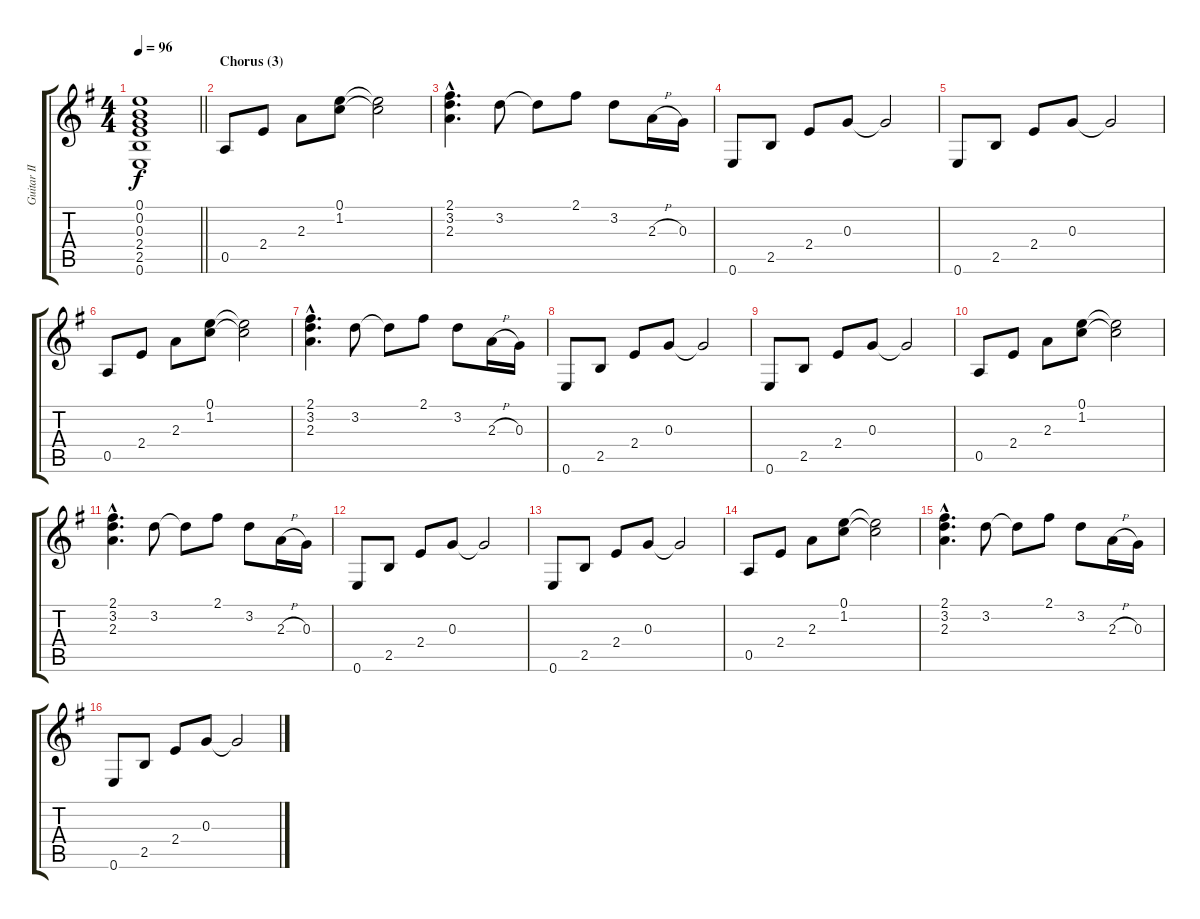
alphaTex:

\track ("Guitar II" "Guitar II") {instrument acousticguitarsteel}
\staff {score tabs}
\tuning (E4 B3 G3 D3 A2 E2) {hide}
\ts (4 4)
\tempo 96
\clef g2
\barLineRight lightlight
\ks eminor
(0.1{t} 0.2{t} 0.3{t} 2.4{t} 2.5{t} 0.6{t}).1{dy f} |
\section ("" "Chorus (3)")
0.5.8 2.4.8 2.3.8 (0.1 1.2).8 (0.1{t} 1.2{t}).2 |
(2.1{hac} 3.2{hac} 2.3{hac}).4{d} 3.2.8 3.2{t}.8 2.1.8 3.2.8 2.3{h}.16 0.3.16 |
0.6.8 2.5.8 2.4.8 0.3.8 0.3{t}.2 |
0.6.8 2.5.8 2.4.8 0.3.8 0.3{t}.2 |
0.5.8 2.4.8 2.3.8 (0.1 1.2).8 (0.1{t} 1.2{t}).2 |
(2.1{hac} 3.2{hac} 2.3{hac}).4{d} 3.2.8 3.2{t}.8 2.1.8 3.2.8 2.3{h}.16 0.3.16 |
0.6.8 2.5.8 2.4.8 0.3.8 0.3{t}.2 |
0.6.8 2.5.8 2.4.8 0.3.8 0.3{t}.2 |
0.5.8 2.4.8 2.3.8 (0.1 1.2).8 (0.1{t} 1.2{t}).2 |
(2.1{hac} 3.2{hac} 2.3{hac}).4{d} 3.2.8 3.2{t}.8 2.1.8 3.2.8 2.3{h}.16 0.3.16 |
0.6.8 2.5.8 2.4.8 0.3.8 0.3{t}.2 |
0.6.8 2.5.8 2.4.8 0.3.8 0.3{t}.2 |
0.5.8 2.4.8 2.3.8 (0.1 1.2).8 (0.1{t} 1.2{t}).2 |
(2.1{hac} 3.2{hac} 2.3{hac}).4{d} 3.2.8 3.2{t}.8 2.1.8 3.2.8 2.3{h}.16 0.3.16 |
0.6.8 2.5.8 2.4.8 0.3.8 0.3{t}.2
